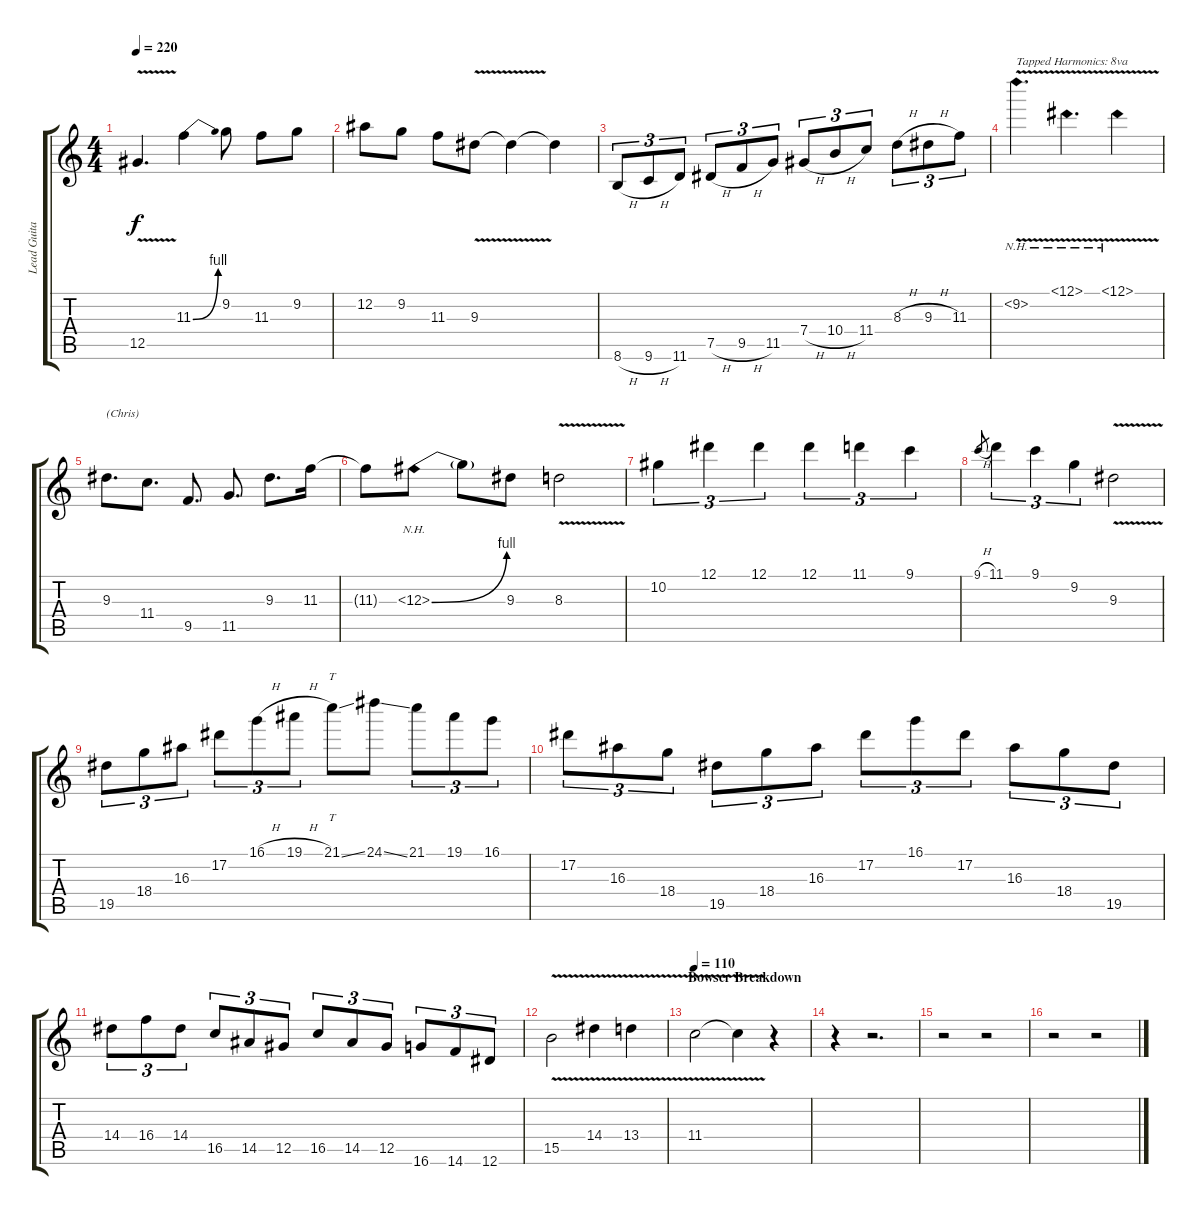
\track ("Lead Guitar 2" "Lead Guita") {instrument overdrivenguitar}
\staff {score tabs}
\tuning (Eb4 Bb3 Gb3 Db3 Ab2 Eb2) {hide}
\ts (4 4)
\tempo 220
\clef g2
\ks c
12.5{v}.4{d dy f} 11.3{be (bend 0 0 60 4)}.4 9.2.8 11.3.8 9.2.8 |
12.2.8 9.2.8 11.3.8 9.3{v}.8 9.3{t}.4 9.3{t}.4 |
8.6{h}.8{tu (3 2)} 9.6{h}.8{tu (3 2)} 11.6.8{tu (3 2)} 7.5{h}.8{tu (3 2)} 9.5{h}.8{tu (3 2)} 11.5.8{tu (3 2)} 7.4{h}.8{tu (3 2)} 10.4{h}.8{tu (3 2)} 11.4.8{tu (3 2)} 8.3{h}.8{tu (3 2)} 9.3{h}.8{tu (3 2)} 11.3.8{tu (3 2)} |
9.2{nh v}.4{d txt "Tapped Harmonics: 8va"} 12.1{nh v}.4{d} 11.1{nh v}.4 |
9.3.8{d txt "(Chris)"} 11.4.8{d} 9.5.8{d} 11.5.8{d} 9.3.8{d} 11.3.16 |
11.3{t}.8 11.3{be (bend 0 0 60 4) nh}.8 11.3{t}.8 9.3.8 8.3{v}.2 |
10.2.4{tu (3 2)} 12.1.4{tu (3 2)} 12.1.4{tu (3 2)} 12.1.4{tu (3 2)} 11.1.4{tu (3 2)} 9.1.4{tu (3 2)} |
9.1{h}.8{gr} 11.1.4{tu (3 2)} 9.1.4{tu (3 2)} 9.2.4{tu (3 2)} 9.3{v}.2 |
19.5.8{tu (3 2)} 18.4.8{tu (3 2)} 16.3.8{tu (3 2)} 17.2.8{tu (3 2)} 16.1{h}.8{tu (3 2)} 19.1{h}.8{tu (3 2)} 21.1{ss}.8{tt} 24.1{ss}.8 21.1.8{tu (3 2)} 19.1.8{tu (3 2)} 16.1.8{tu (3 2)} |
17.2.8{tu (3 2)} 16.3.8{tu (3 2)} 18.4.8{tu (3 2)} 19.5.8{tu (3 2)} 18.4.8{tu (3 2)} 16.3.8{tu (3 2)} 17.2.8{tu (3 2)} 16.1.8{tu (3 2)} 17.2.8{tu (3 2)} 16.3.8{tu (3 2)} 18.4.8{tu (3 2)} 19.5.8{tu (3 2)} |
14.4.8{tu (3 2)} 16.4.8{tu (3 2)} 14.4.8{tu (3 2)} 16.5.8{tu (3 2)} 14.5.8{tu (3 2)} 12.5.8{tu (3 2)} 16.5.8{tu (3 2)} 14.5.8{tu (3 2)} 12.5.8{tu (3 2)} 16.6.8{tu (3 2)} 14.6.8{tu (3 2)} 12.6.8{tu (3 2)} |
15.5{v}.2 14.4{v}.4 13.4{v}.4 |
\section ("" "Bowser Breakdown")
\tempo 110
11.4{v}.2 11.4{t}.4 r.4 |
r.4 r.2{d} |
r.2 r.2 |
r.2 r.2
